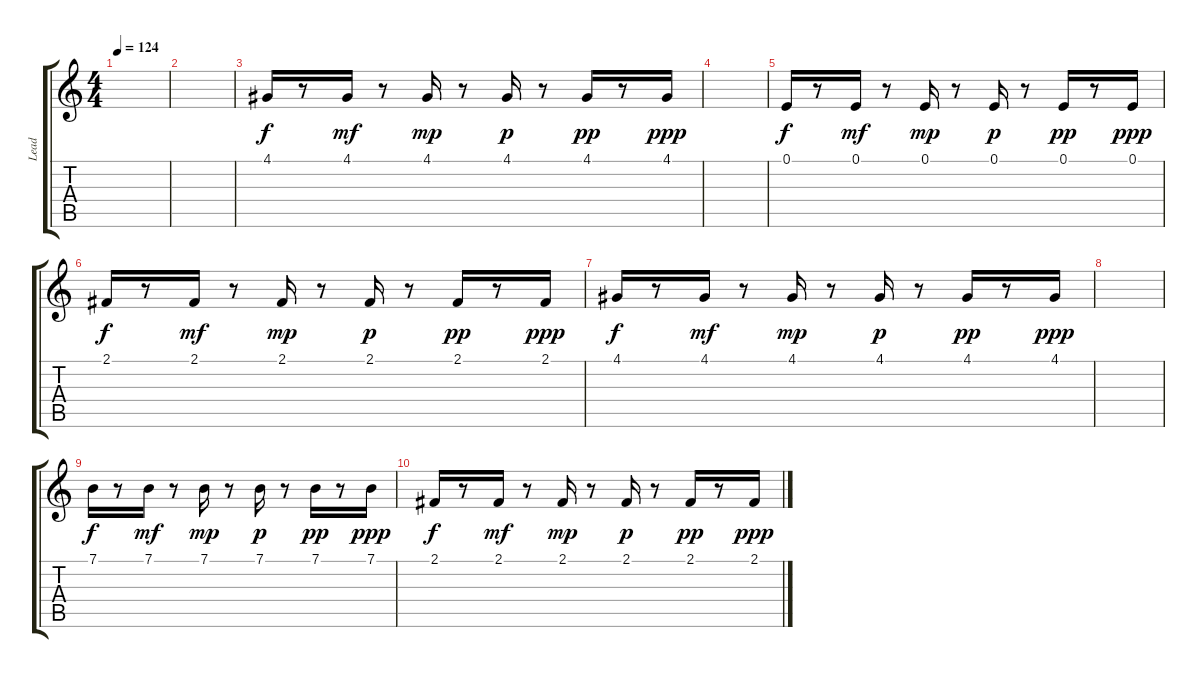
\track ("Lead" "Lead") {instrument lead8bassandlead}
\staff {score tabs}
\tuning (E4 B3 G3 D3 A2 E2) {hide}
\ts (4 4)
\tempo 124
\clef g2
\ks c
|
|
4.1.16{dy f} r.8 4.1.16{dy mf} r.8 4.1.16{dy mp} r.8 4.1.16{dy p} r.8 4.1.16{dy pp} r.8 4.1.16{dy ppp} |
|
0.1.16{dy f} r.8 0.1.16{dy mf} r.8 0.1.16{dy mp} r.8 0.1.16{dy p} r.8 0.1.16{dy pp} r.8 0.1.16{dy ppp} |
2.1.16{dy f} r.8 2.1.16{dy mf} r.8 2.1.16{dy mp} r.8 2.1.16{dy p} r.8 2.1.16{dy pp} r.8 2.1.16{dy ppp} |
4.1.16{dy f} r.8 4.1.16{dy mf} r.8 4.1.16{dy mp} r.8 4.1.16{dy p} r.8 4.1.16{dy pp} r.8 4.1.16{dy ppp} |
|
7.1.16{dy f} r.8 7.1.16{dy mf} r.8 7.1.16{dy mp} r.8 7.1.16{dy p} r.8 7.1.16{dy pp} r.8 7.1.16{dy ppp} |
2.1.16{dy f} r.8 2.1.16{dy mf} r.8 2.1.16{dy mp} r.8 2.1.16{dy p} r.8 2.1.16{dy pp} r.8 2.1.16{dy ppp}
